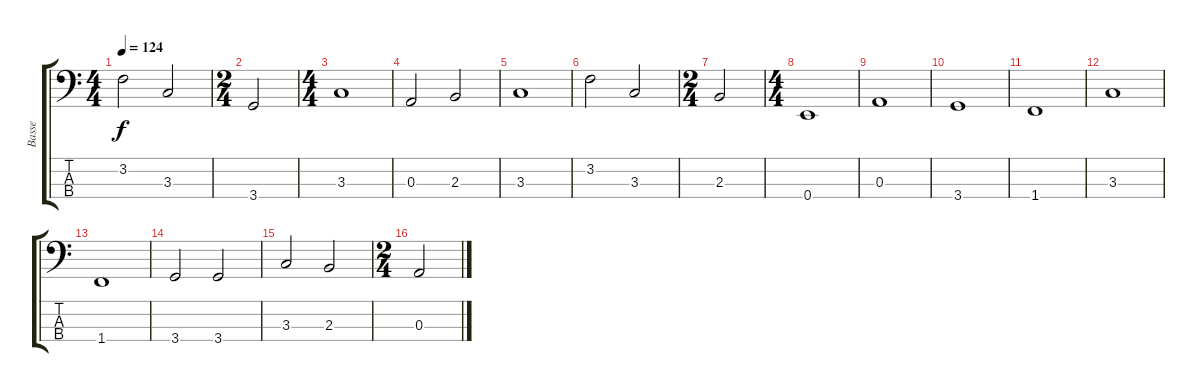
\track ("Basse" "Basse") {instrument electricbassfinger}
\staff {score tabs}
\tuning (G2 D2 A1 E1) {hide}
\ts (4 4)
\tempo 124
\clef f4
\ks c
3.2.2{dy f} 3.3.2 |
\ts (2 4)
3.4.2 |
\ts (4 4)
3.3.1 |
0.3.2 2.3.2 |
3.3.1 |
3.2.2 3.3.2 |
\ts (2 4)
2.3.2 |
\ts (4 4)
0.4.1 |
0.3.1 |
3.4.1 |
1.4.1 |
3.3.1 |
1.4.1 |
3.4.2 3.4.2 |
3.3.2 2.3.2 |
\ts (2 4)
0.3.2
